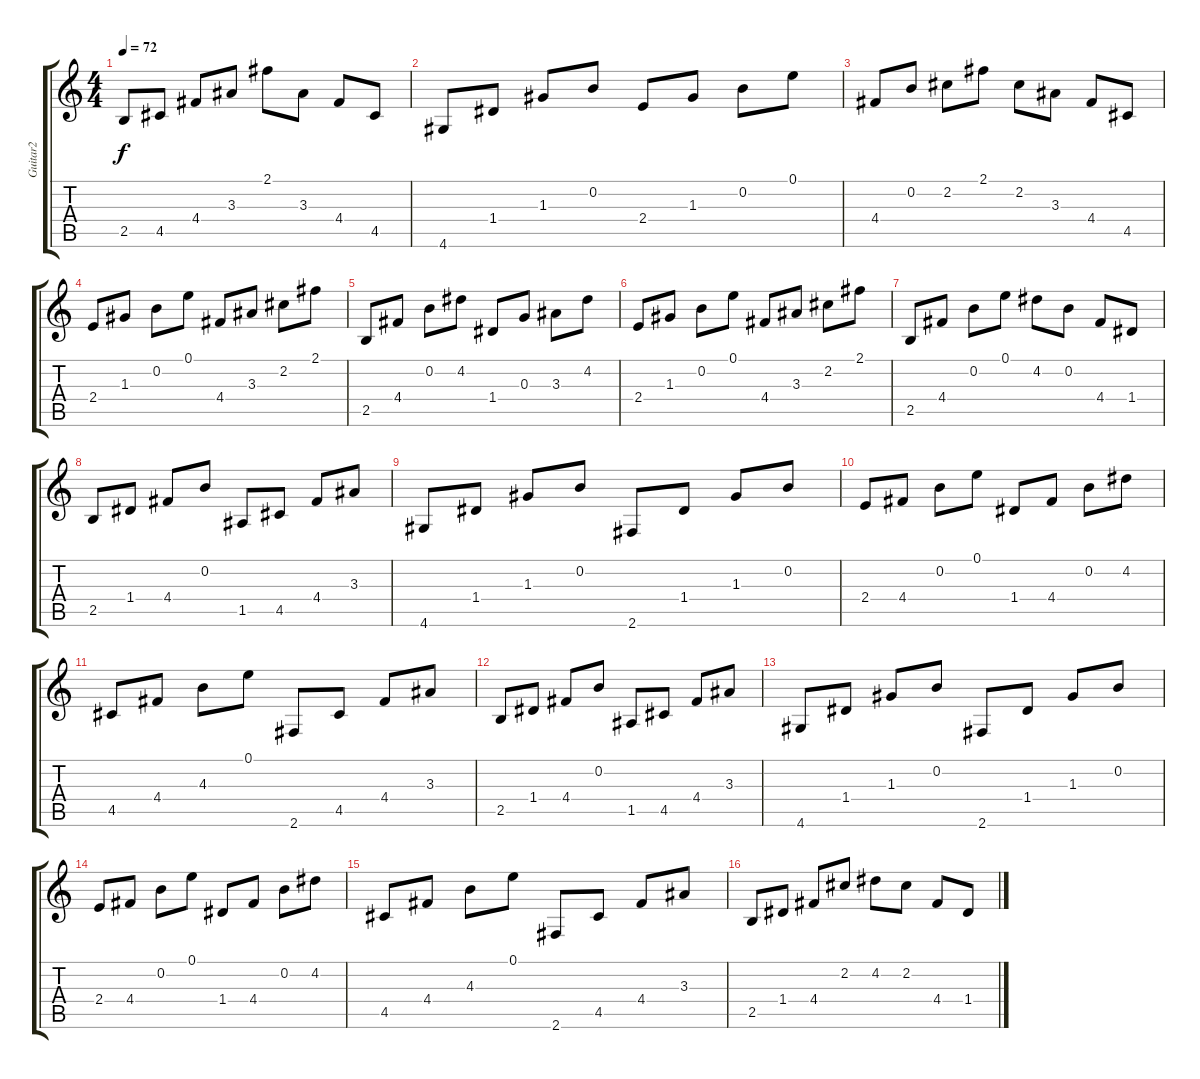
\track ("Guitar2" "Guitar2") {instrument acousticguitarnylon}
\staff {score tabs}
\tuning (E4 B3 G3 D3 A2 E2) {hide}
\ts (4 4)
\tempo 72
\clef g2
\ks c
2.5.8{dy f} 4.5.8 4.4.8 3.3.8 2.1.8 3.3.8 4.4.8 4.5.8 |
4.6.8 1.4.8 1.3.8 0.2.8 2.4.8 1.3.8 0.2.8 0.1.8 |
4.4.8 0.2.8 2.2.8 2.1.8 2.2.8 3.3.8 4.4.8 4.5.8 |
2.4.8 1.3.8 0.2.8 0.1.8 4.4.8 3.3.8 2.2.8 2.1.8 |
2.5.8 4.4.8 0.2.8 4.2.8 1.4.8 0.3.8 3.3.8 4.2.8 |
2.4.8 1.3.8 0.2.8 0.1.8 4.4.8 3.3.8 2.2.8 2.1.8 |
2.5.8 4.4.8 0.2.8 0.1.8 4.2.8 0.2.8 4.4.8 1.4.8 |
2.5.8 1.4.8 4.4.8 0.2.8 1.5.8 4.5.8 4.4.8 3.3.8 |
4.6.8 1.4.8 1.3.8 0.2.8 2.6.8 1.4.8 1.3.8 0.2.8 |
2.4.8 4.4.8 0.2.8 0.1.8 1.4.8 4.4.8 0.2.8 4.2.8 |
4.5.8 4.4.8 4.3.8 0.1.8 2.6.8 4.5.8 4.4.8 3.3.8 |
2.5.8 1.4.8 4.4.8 0.2.8 1.5.8 4.5.8 4.4.8 3.3.8 |
4.6.8 1.4.8 1.3.8 0.2.8 2.6.8 1.4.8 1.3.8 0.2.8 |
2.4.8 4.4.8 0.2.8 0.1.8 1.4.8 4.4.8 0.2.8 4.2.8 |
4.5.8 4.4.8 4.3.8 0.1.8 2.6.8 4.5.8 4.4.8 3.3.8 |
2.5.8 1.4.8 4.4.8 2.2.8 4.2.8 2.2.8 4.4.8 1.4.8
